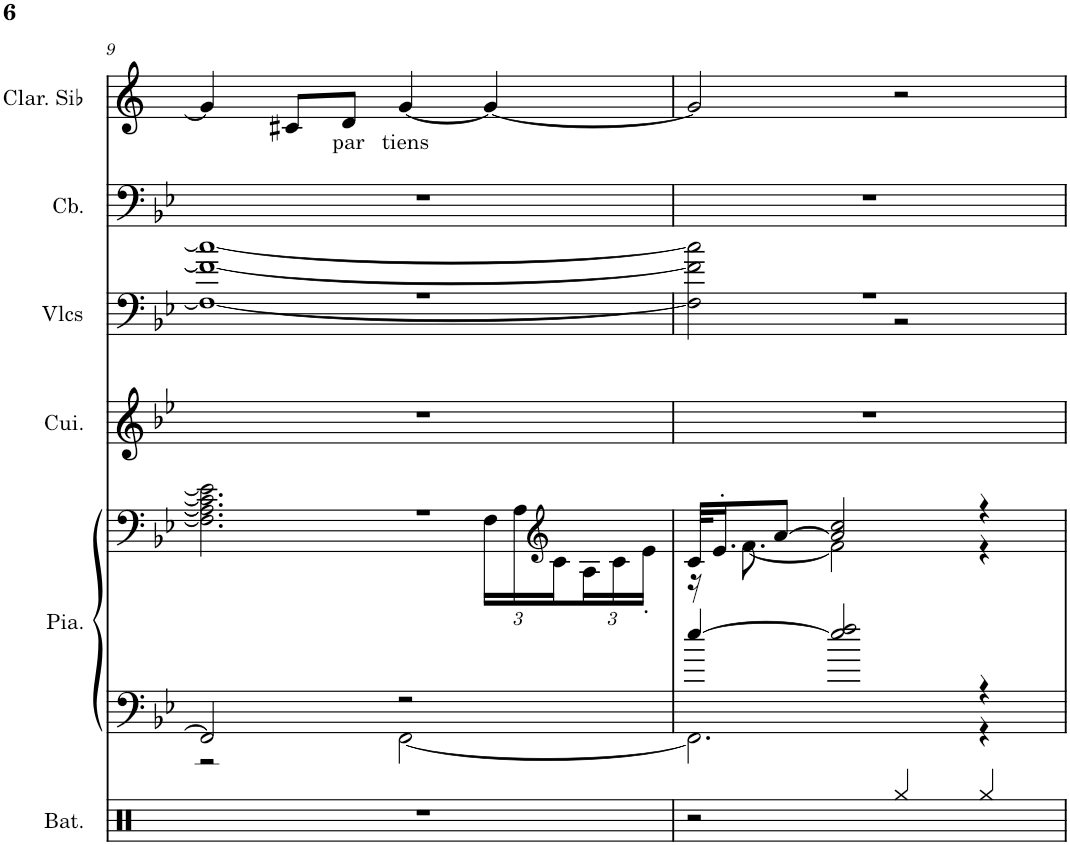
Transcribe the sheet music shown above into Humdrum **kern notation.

**kern	**kern	**kern	**kern	**kern	**kern	**kern	**text
*part6	*part5	*part5	*part4	*part3	*part2	*part1	*part1
*staff7	*staff6	*staff5	*staff4	*staff3	*staff2	*staff1	*staff1
*I"Batterie, drums	*I"Piano, piano	*	*I"Cuivres, brass	*I"Violoncelles, strings	*I"Contrebasse, bass	*I"Clarinette en Sib	*
*I'Bat.	*I'Pia.	*	*I'Cui.	*I'Vlcs	*I'Cb.	*I'Clar. Sib	*
!!LO:PB:g=z
*clefX	*clefF4	*clefF4	*clefG2	*clefF4	*clefF4	*clefG2	*
*	*	*	*	*	*Trd7c12	*Trd1c2	*
*k[]	*k[b-e-]	*k[b-e-]	*k[b-e-]	*k[b-e-]	*k[b-e-]	*k[]	*
*M4/4	*M4/4	*M4/4	*M4/4	*M4/4	*M4/4	*M4/4	*
=9	=9	=9	=9	=9	=9	=9	=9
*	*^	*^	*	*^	*	*	*
1r	2FF/]	2r	1r	2.F\] 2.A\] 2.c\] 2.e-\]	1r	1r	1F_ 1f_ 1cc_	1r	4g/]	.
.	.	.	.	.	.	.	.	.	8c#X/L	.
!	!	!	!	!	!	!	!	!	!	!LO:LY:b
.	.	.	.	.	.	.	.	.	8d/J	par
!	!	!	!	!	!	!	!	!	!	!LO:LY:b
.	2r	[2FF\	.	.	.	.	.	.	[4g/	tiens
*	*	*	*	*Xbrackettup	*	*	*	*	*	*
.	.	.	.	24F\LL	.	.	.	.	4g/_	.
.	.	.	.	24A\	.	.	.	.	.	.
*	*	*	*clefG2	*	*	*	*	*	*	*
.	.	.	.	24c\	.	.	.	.	.	.
.	.	.	.	24A\	.	.	.	.	.	.
.	.	.	.	24c\	.	.	.	.	.	.
.	.	.	.	24e-'\JJ	.	.	.	.	.	.
=10	=10	=10	=10	=10	=10	=10	=10	=10	=10	=10
2r	[4ee-/	2.FF\]	32c/KLL	16r	1r	1r	2F\] 2f\] 2cc\]	1r	2g/]	.
.	.	.	16.e-'/J	.	.	.	.	.	.	.
.	.	.	.	[8.f\	.	.	.	.	.	.
.	.	.	[8a/J	.	.	.	.	.	.	.
.	2ee-/] 2ff/	.	2a/] 2cc/	2f\]	.	.	.	.	.	.
4Rgg/	.	.	.	.	.	.	2r	.	2r	.
4Rgg/	4r	4r	4r	4r	.	.	.	.	.	.
*	*v	*v	*	*	*	*v	*v	*	*	*
*	*	*v	*v	*	*	*	*	*
=	=	=	=	=	=	=	=
*-	*-	*-	*-	*-	*-	*-	*-
